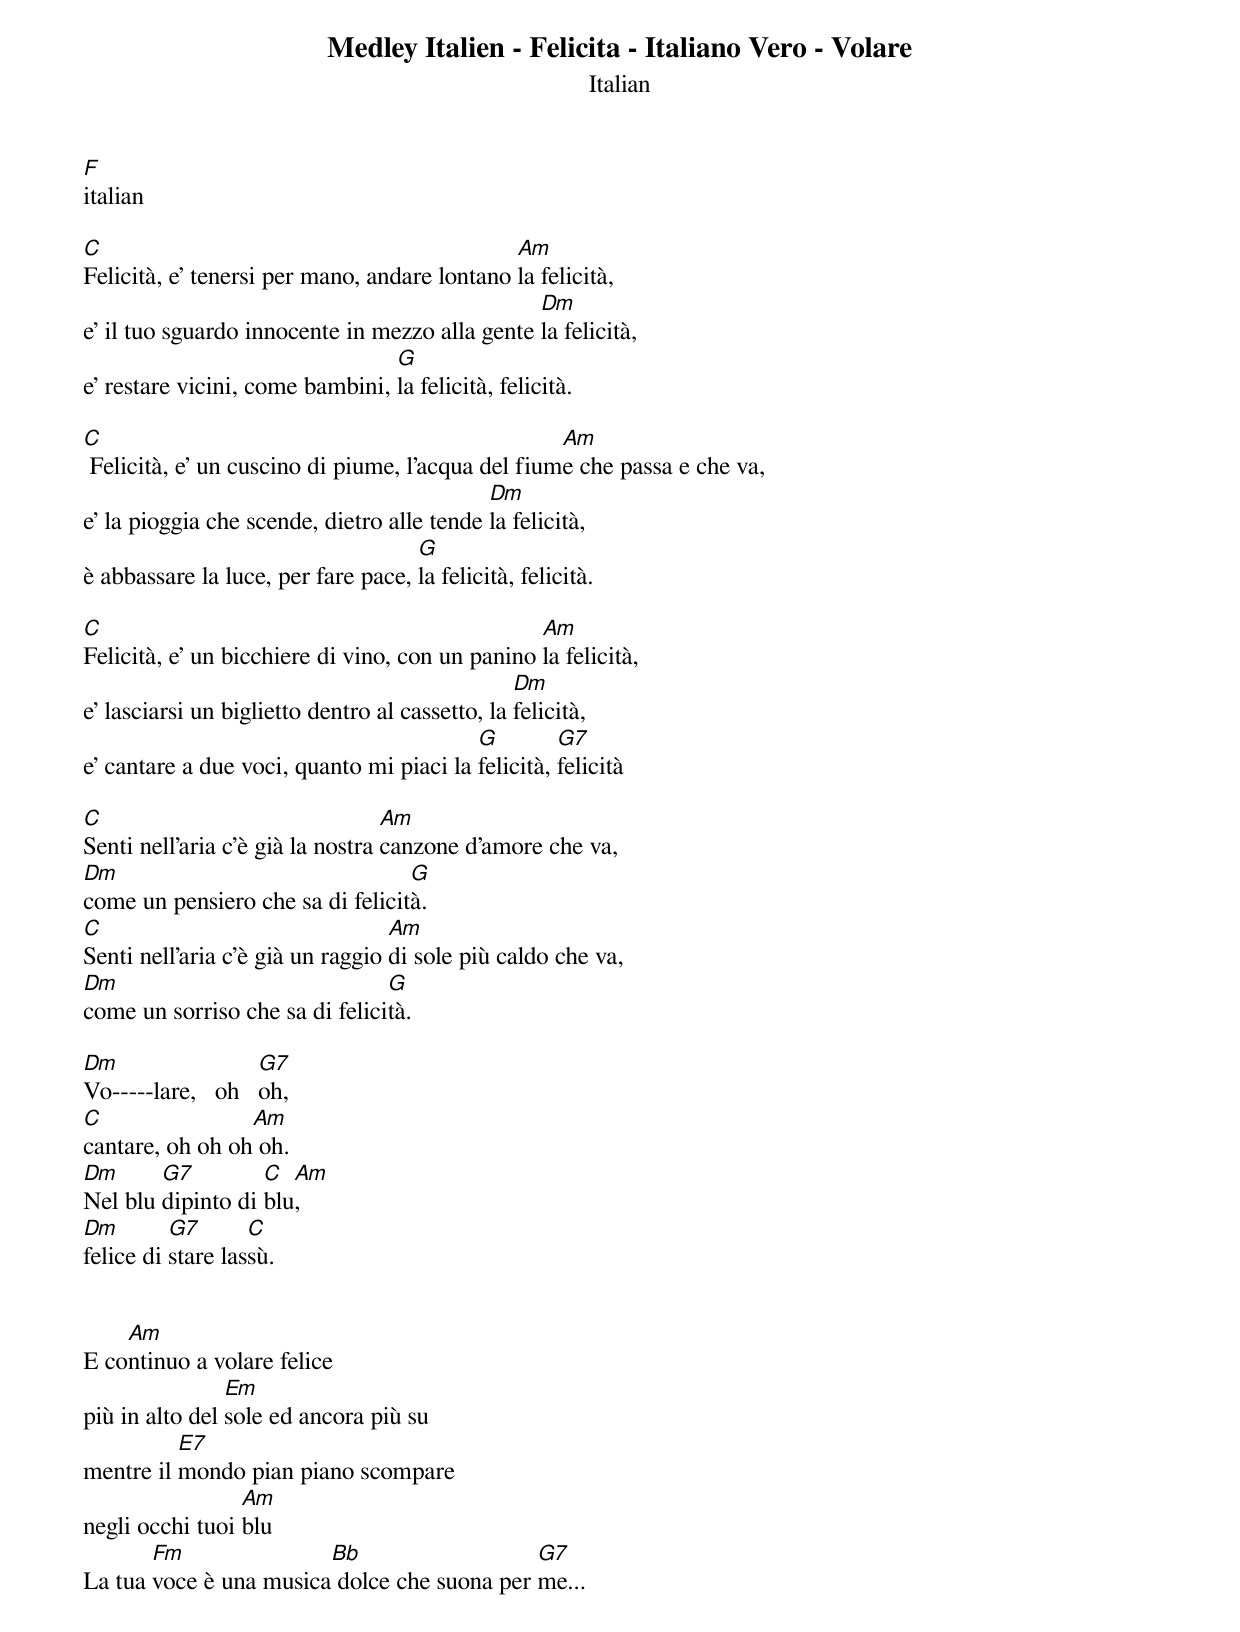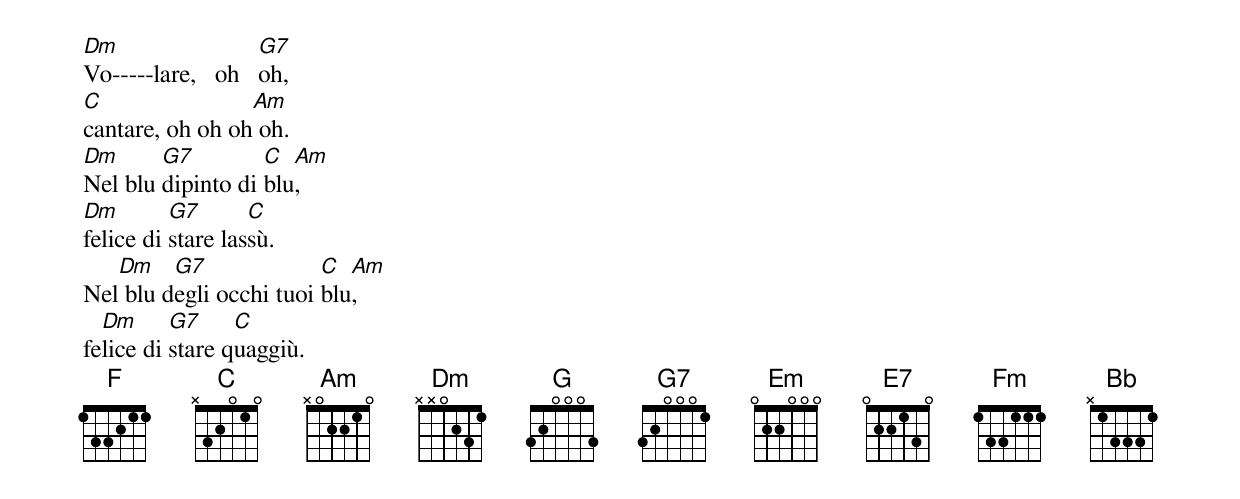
Medley Italien - Felicita - Italiano Vero - Volare
Italian
F
italian

C                                             Am
Felicità, e' tenersi per mano, andare lontano la felicità,
                                                Dm
e' il tuo sguardo innocente in mezzo alla gente la felicità,
                                 G
e' restare vicini, come bambini, la felicità, felicità.

C                                                  Am
 Felicità, e' un cuscino di piume, l'acqua del fiume che passa e che va,
                                            Dm
e' la pioggia che scende, dietro alle tende la felicità,
                                    G
è abbassare la luce, per fare pace, la felicità, felicità.

C                                                Am
Felicità, e' un bicchiere di vino, con un panino la felicità,
                                                 Dm
e' lasciarsi un biglietto dentro al cassetto, la felicità,
                                          G         G7
e' cantare a due voci, quanto mi piaci la felicità, felicità

C                                 Am
Senti nell'aria c'è già la nostra canzone d'amore che va,
Dm                                G
come un pensiero che sa di felicità.
C                                 Am
Senti nell'aria c'è già un raggio di sole più caldo che va,
Dm                              G
come un sorriso che sa di felicità.

Dm                  G7
Vo-----lare,   oh   oh,
C                Am
cantare, oh oh oh oh.
Dm      G7         C  Am
Nel blu dipinto di blu,
Dm        G7       C
felice di stare lassù.


    Am
E continuo a volare felice
                Em
più in alto del sole ed ancora più su
          E7
mentre il mondo pian piano scompare
                 Am
negli occhi tuoi blu
       Fm               Bb                   G7
La tua voce è una musica dolce che suona per me...


Dm                  G7
Vo-----lare,   oh   oh,
C                Am
cantare, oh oh oh oh.
Dm      G7         C  Am
Nel blu dipinto di blu,
Dm        G7       C
felice di stare lassù.
   Dm    G7              C  Am
Nel blu degli occhi tuoi blu,
  Dm      G7     C
felice di stare quaggiù.
